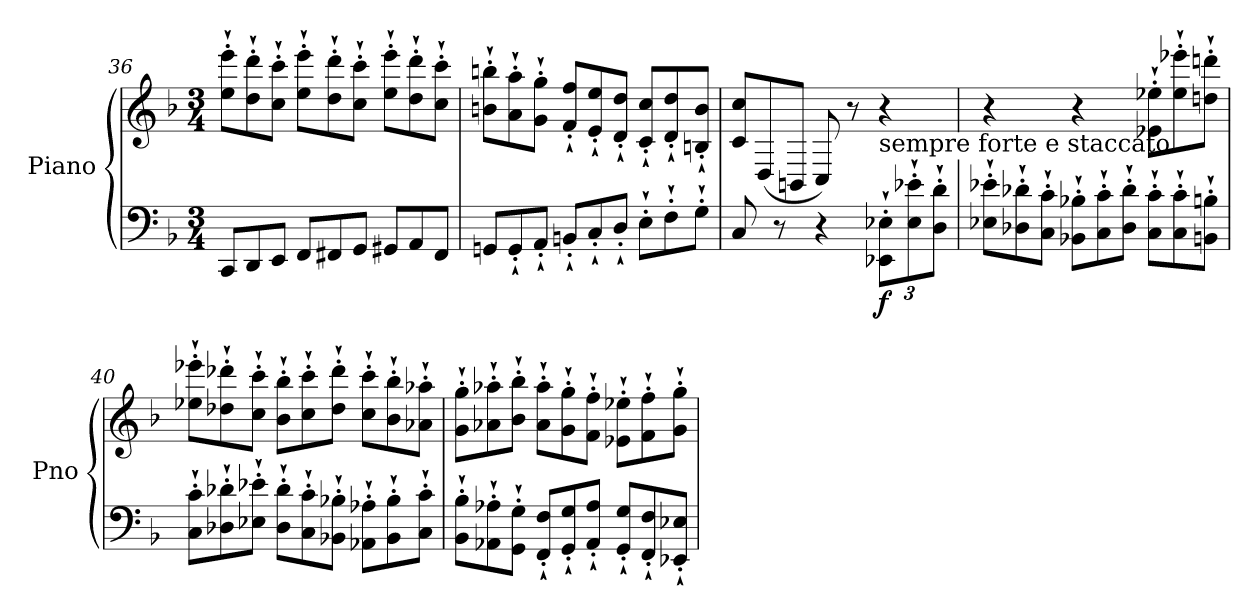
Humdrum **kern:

**kern	**kern	**dynam
*part1	*part1	*part1
*staff2	*staff1	*staff1/2
*I"Piano	*	*
*I'Pno	*	*
*clefF4	*clefG2	*
*k[b-]	*k[b-]	*
*F:	*F:	*
*M3/4	*M3/4	*
*Xtuplet	*Xtuplet	*
=36	=36	=36
12CC/L	12ee\'` 12eee\'`L	.
12DD/	12dd\'` 12ddd\'`	.
12EE/J	12cc\'` 12ccc\'`J	.
12FF/L	12ee\'` 12eee\'`L	.
12FF#X/	12dd\'` 12ddd\'`	.
12GG/J	12cc\'` 12ccc\'`J	.
12GG#X/L	12ee\'` 12eee\'`L	.
12AA/	12dd\'` 12ddd\'`	.
12FF#/J	12cc\'` 12ccc\'`J	.
=37	=37	=37
12GGn/L	12bn\'` 12bbn\'`L	.
12GG'`/	12a\'` 12aa\'`	.
12AA'`/J	12g\'` 12gg\'`J	.
12BBn'`/L	12f/'` 12ff/'`L	.
12C'`/	12e/'` 12ee/'`	.
12D'`/J	12d/'` 12dd/'`J	.
12E'`\L	12c/'` 12cc/'`L	.
12F'`\	12d/'` 12dd/'`	.
12G'`\J	12Bn/'` 12b/'`J	.
!!LO:LB:g=z
=38	=38	=38
8C/	12c/ 12cc/L	.
.	(<12D/	.
8r	.	.
.	12BBn/J	.
4r	8C/)	.
.	8r	.
*tuplet	*	*
*Xbrackettup	*	*
!LO:TX:a:t=sempre forte e staccato	!	!
!	!	!LO:DY:b=2
12EE-X\'` 12E-X\'`L	4r	f
12E-\'` 12e-X\'`	.	.
12D\'` 12d\'`J	.	.
=39	=39	=39
*Xtuplet	*	*
12E-X\'` 12e-X\'`L	4r	.
12D-X\'` 12d-X\'`	.	.
12C\'` 12c\'`J	.	.
12BB-X\'` 12B-X\'`L	4r	.
12C\'` 12c\'`	.	.
12D-\'` 12d-\'`J	.	.
12C\'` 12c\'`L	12e-X\'` 12ee-X\'`L	.
12C\'` 12c\'`	12ee-\'` 12eee-X\'`	.
12BBn\'` 12Bn\'`J	12ddn\'` 12dddn\'`J	.
=40	=40	=40
12C\'` 12c\'`L	12ee-X\'` 12eee-X\'`L	.
12D-X\'` 12d-X\'`	12dd-X\'` 12ddd-X\'`	.
12E-X\'` 12e-X\'`J	12cc\'` 12ccc\'`J	.
12D-\'` 12d-\'`L	12b-\'` 12bb-\'`L	.
12C\'` 12c\'`	12cc\'` 12ccc\'`	.
12BB-X\'` 12B-X\'`J	12dd-\'` 12ddd-\'`J	.
12AA-X\'` 12A-X\'`L	12cc\'` 12ccc\'`L	.
12BB-\'` 12B-\'`	12b-\'` 12bb-\'`	.
12C\'` 12c\'`J	12a-X\'` 12aa-X\'`J	.
!!LO:PB:g=z
=41	=41	=41
12BB-\'` 12B-\'`L	12g\'` 12gg\'`L	.
12AA-X\'` 12A-X\'`	12a-X\'` 12aa-X\'`	.
12GG\'` 12G\'`J	12b-\'` 12bb-\'`J	.
12FF/'` 12F/'`L	12a-\'` 12aa-\'`L	.
12GG/'` 12G/'`	12g\'` 12gg\'`	.
12AA-/'` 12A-/'`J	12f\'` 12ff\'`J	.
12GG/'` 12G/'`L	12e-X\'` 12ee-X\'`L	.
12FF/'` 12F/'`	12f\'` 12ff\'`	.
12EE-X/'` 12E-X/'`J	12g\'` 12gg\'`J	.
=	=	=
*-	*-	*-
